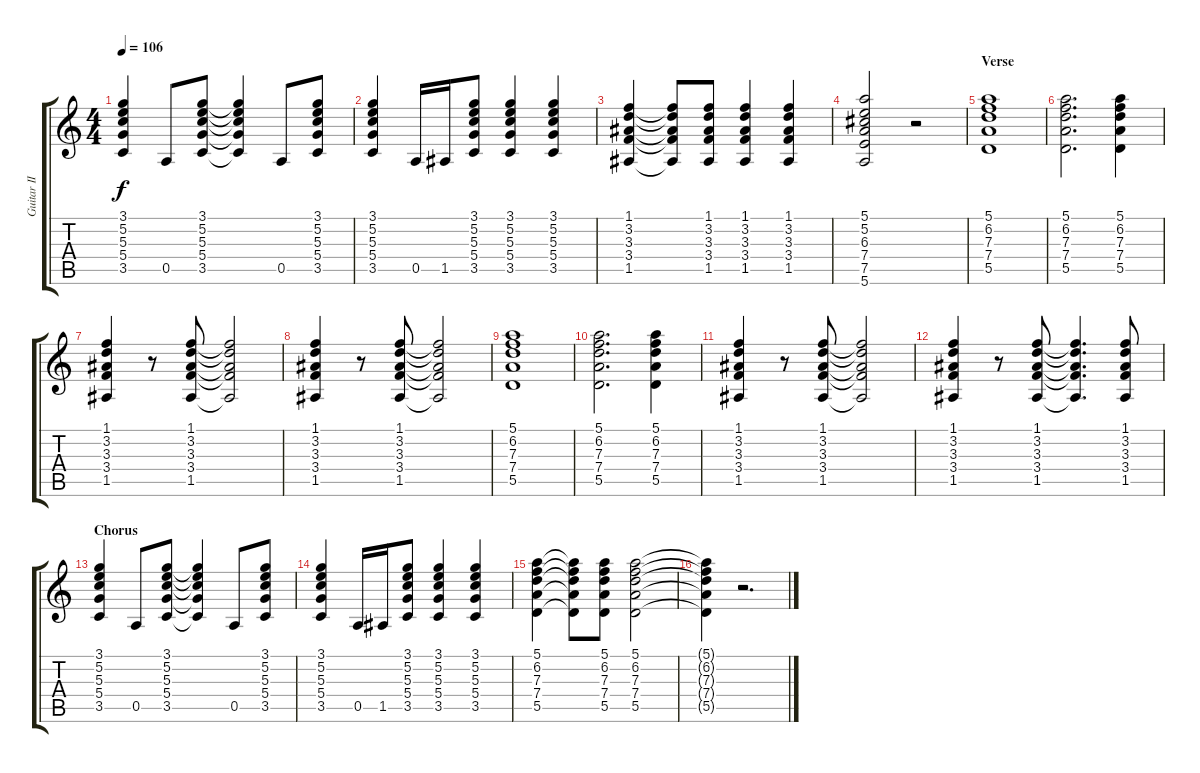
\track ("Guitar II" "Guitar II") {instrument distortionguitar}
\staff {score tabs}
\tuning (E4 B3 G3 D3 A2 E2) {hide}
\ts (4 4)
\tempo 106
\clef g2
\ks c
(3.1 5.2 5.3 5.4 3.5).4{dy f} 0.5.8 (3.1 5.2 5.3 5.4 3.5).8 (3.1{t} 5.2{t} 5.3{t} 5.4{t} 3.5{t}).4 0.5.8 (3.1 5.2 5.3 5.4 3.5).8 |
(3.1 5.2 5.3 5.4 3.5).4 0.5.16 1.5.16 (3.1 5.2 5.3 5.4 3.5).8 (3.1 5.2 5.3 5.4 3.5).4 (3.1 5.2 5.3 5.4 3.5).4 |
(1.1 3.2 3.3 3.4 1.5).4 (1.1{t} 3.2{t} 3.3{t} 3.4{t} 1.5{t}).8 (1.1 3.2 3.3 3.4 1.5).8 (1.1 3.2 3.3 3.4 1.5).4 (1.1 3.2 3.3 3.4 1.5).4 |
(5.1 5.2 6.3 7.4 7.5 5.6).2 r.2 |
\section ("" "Verse")
(5.1 6.2 7.3 7.4 5.5).1 |
(5.1 6.2 7.3 7.4 5.5).2{d} (5.1 6.2 7.3 7.4 5.5).4 |
(1.1 3.2 3.3 3.4 1.5).4 r.8 (1.1 3.2 3.3 3.4 1.5).8 (1.1{t} 3.2{t} 3.3{t} 3.4{t} 1.5{t}).2 |
(1.1 3.2 3.3 3.4 1.5).4 r.8 (1.1 3.2 3.3 3.4 1.5).8 (1.1{t} 3.2{t} 3.3{t} 3.4{t} 1.5{t}).2 |
(5.1 6.2 7.3 7.4 5.5).1 |
(5.1 6.2 7.3 7.4 5.5).2{d} (5.1 6.2 7.3 7.4 5.5).4 |
(1.1 3.2 3.3 3.4 1.5).4 r.8 (1.1 3.2 3.3 3.4 1.5).8 (1.1{t} 3.2{t} 3.3{t} 3.4{t} 1.5{t}).2 |
(1.1 3.2 3.3 3.4 1.5).4 r.8 (1.1 3.2 3.3 3.4 1.5).8 (1.1{t} 3.2{t} 3.3{t} 3.4{t} 1.5{t}).4{d} (1.1 3.2 3.3 3.4 1.5).8 |
\section ("" "Chorus")
(3.1 5.2 5.3 5.4 3.5).4 0.5.8 (3.1 5.2 5.3 5.4 3.5).8 (3.1{t} 5.2{t} 5.3{t} 5.4{t} 3.5{t}).4 0.5.8 (3.1 5.2 5.3 5.4 3.5).8 |
(3.1 5.2 5.3 5.4 3.5).4 0.5.16 1.5.16 (3.1 5.2 5.3 5.4 3.5).8 (3.1 5.2 5.3 5.4 3.5).4 (3.1 5.2 5.3 5.4 3.5).4 |
(5.1 6.2 7.3 7.4 5.5).4 (5.1{t} 6.2{t} 7.3{t} 7.4{t} 5.5{t}).8 (5.1 6.2 7.3 7.4 5.5).8 (5.1 6.2 7.3 7.4 5.5).2 |
(5.1{t} 6.2{t} 7.3{t} 7.4{t} 5.5{t}).4 r.2{d}
